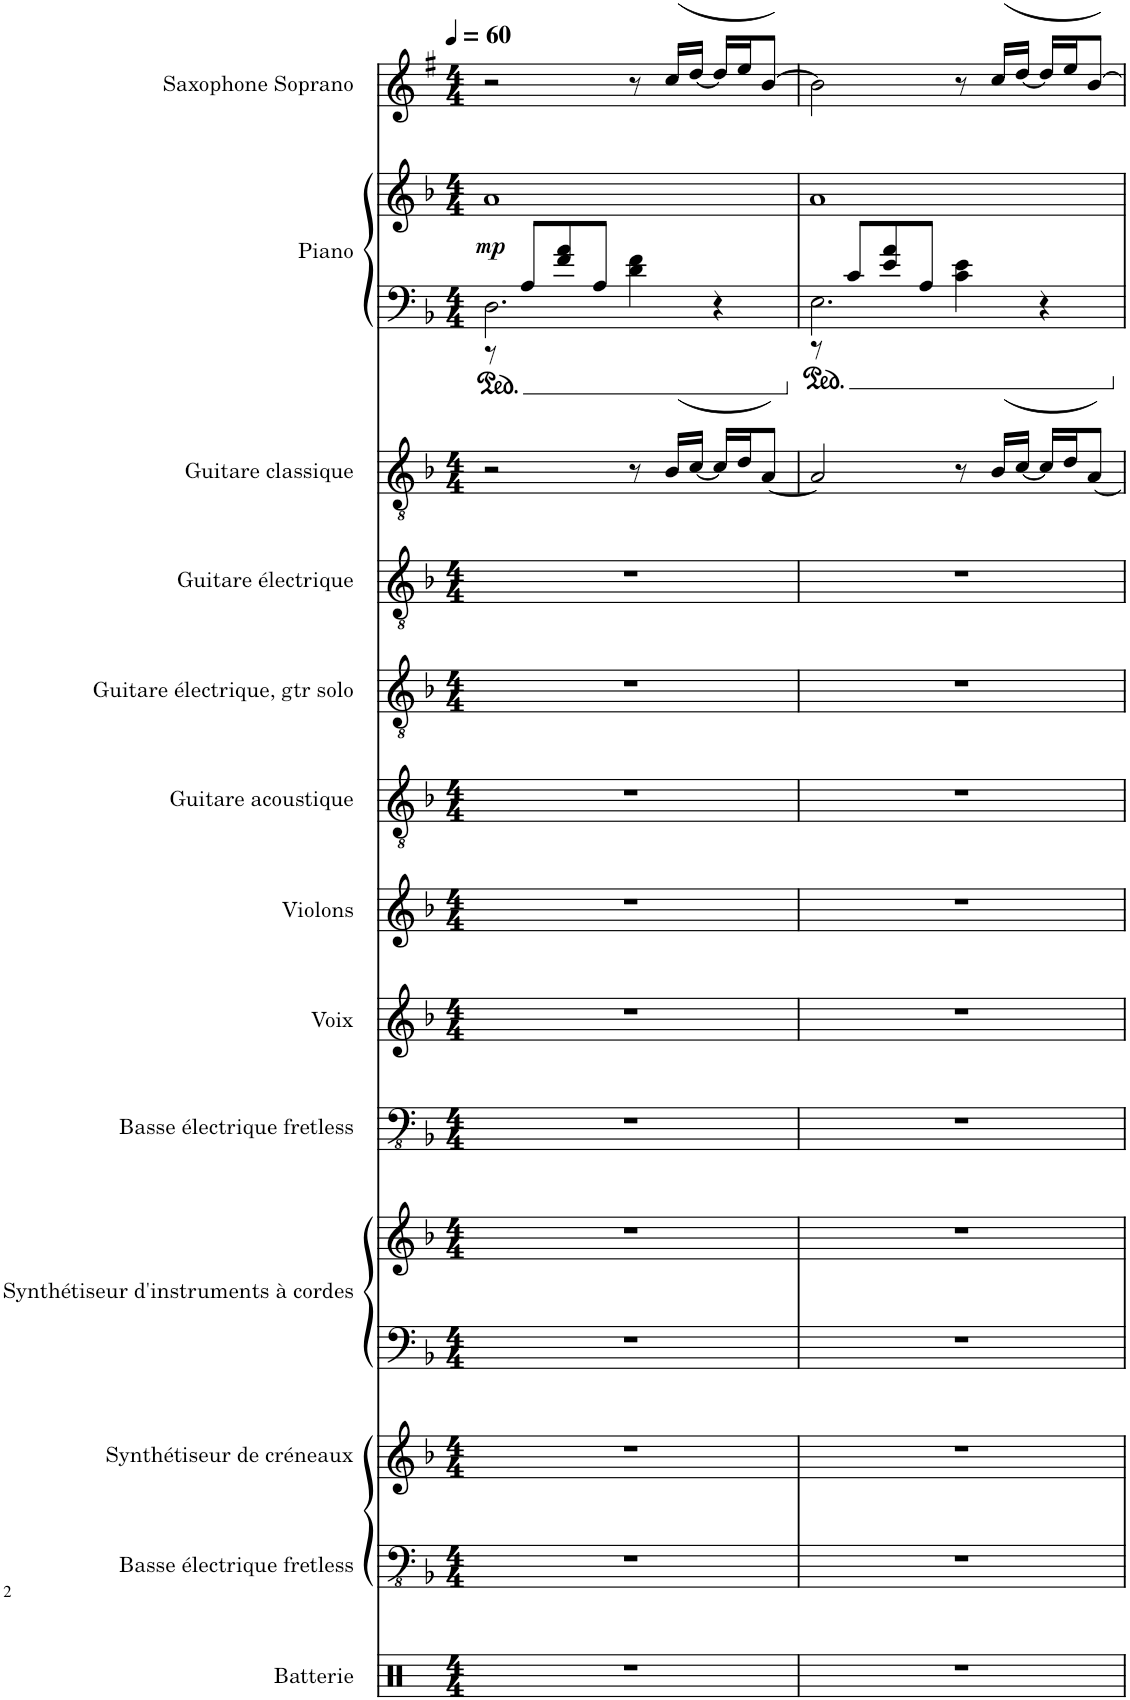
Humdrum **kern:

**kern	**kern	**kern	**kern	**kern	**kern	**kern	**kern	**kern	**kern	**kern	**kern	**kern	**kern	**dynam	**kern
*part13	*part12	*part11	*part10	*part10	*part9	*part8	*part7	*part6	*part5	*part4	*part3	*part2	*part2	*part2	*part1
*staff15	*staff14	*staff13	*staff12	*staff11	*staff10	*staff9	*staff8	*staff7	*staff6	*staff5	*staff4	*staff3	*staff2	*staff2/3	*staff1
*I"Batterie	*I"Basse électrique fretless	*I"Synthétiseur de créneaux	*I"Synthétiseur d'instruments à cordes	*	*I"Basse électrique fretless	*I"Voix	*I"Violons	*I"Guitare acoustique	*I"Guitare électrique, gtr solo	*I"Guitare électrique	*I"Guitare classique	*I"Piano	*	*	*I"Saxophone Soprano
*I'Bat.	*I'B. él. Frtl.	*I'Synth.	*I'Synth.	*	*I'B. él. Frtl.	*I'Vx.	*I'Vlns.	*I'Guit.	*I'Guit. El.	*I'Guit. El.	*I'Guit.	*I'Pia.	*	*	*I'Sax. S.
*clefX	*clefFv4	*clefG2	*clefF4	*clefG2	*clefFv4	*clefG2	*clefG2	*clefGv2	*clefGv2	*clefGv2	*clefGv2	*clefF4	*clefG2	*	*clefG2
*	*	*	*	*	*	*	*	*	*	*	*	*	*	*	*Trd1c2
*k[]	*k[b-]	*k[b-]	*k[b-]	*k[b-]	*k[b-]	*k[b-]	*k[b-]	*k[b-]	*k[b-]	*k[b-]	*k[b-]	*k[b-]	*k[b-]	*	*k[f#]
*M4/4	*M4/4	*M4/4	*M4/4	*M4/4	*M4/4	*M4/4	*M4/4	*M4/4	*M4/4	*M4/4	*M4/4	*M4/4	*M4/4	*	*M4/4
*MM60	*MM60	*MM60	*MM60	*MM60	*MM60	*MM60	*MM60	*MM60	*MM60	*MM60	*MM60	*MM60	*MM60	*	*MM60
=1	=1	=1	=1	=1	=1	=1	=1	=1	=1	=1	=1	=1	=1	=1	=1
*	*	*	*	*	*	*	*	*	*	*	*	*^	*	*	*
!	!	!	!	!	!	!	!	!	!	!	!	!	!	!	!LO:DY:b	!
1r	1r	1r	1r	1r	1r	1r	1r	1r	1r	1r	2r	2.D\	8r	1a	mp	2r
.	.	.	.	.	.	.	.	.	.	.	.	.	8A/L	.	.	.
.	.	.	.	.	.	.	.	.	.	.	.	.	8f/ 8a/	.	.	.
.	.	.	.	.	.	.	.	.	.	.	.	.	8A/J	.	.	.
.	.	.	.	.	.	.	.	.	.	.	8r	.	4d\ 4f\	.	.	8r
.	.	.	.	.	.	.	.	.	.	.	(16B-/LL	.	.	.	.	(16cc/LL
.	.	.	.	.	.	.	.	.	.	.	[16c/JJ	.	.	.	.	[16dd/JJ
.	.	.	.	.	.	.	.	.	.	.	16c/LL]	4r	4ryy	.	.	16dd/LL]
.	.	.	.	.	.	.	.	.	.	.	16d/J	.	.	.	.	16ee/J
.	.	.	.	.	.	.	.	.	.	.	[8A/J)	.	.	.	.	[8b/J)
=2	=2	=2	=2	=2	=2	=2	=2	=2	=2	=2	=2	=2	=2	=2	=2	=2
1r	1r	1r	1r	1r	1r	1r	1r	1r	1r	1r	2A/]	2.E\	8r	1a	.	2b\]
.	.	.	.	.	.	.	.	.	.	.	.	.	8c/L	.	.	.
.	.	.	.	.	.	.	.	.	.	.	.	.	8e/ 8a/	.	.	.
.	.	.	.	.	.	.	.	.	.	.	.	.	8A/J	.	.	.
.	.	.	.	.	.	.	.	.	.	.	8r	.	4c\ 4e\	.	.	8r
.	.	.	.	.	.	.	.	.	.	.	(16B-/LL	.	.	.	.	(16cc/LL
.	.	.	.	.	.	.	.	.	.	.	[16c/JJ	.	.	.	.	[16dd/JJ
.	.	.	.	.	.	.	.	.	.	.	16c/LL]	4r	4ryy	.	.	16dd/LL]
.	.	.	.	.	.	.	.	.	.	.	16d/J	.	.	.	.	16ee/J
.	.	.	.	.	.	.	.	.	.	.	[8A/J)	.	.	.	.	[8b/J)
*	*	*	*	*	*	*	*	*	*	*	*	*v	*v	*	*	*
=	=	=	=	=	=	=	=	=	=	=	=	=	=	=	=
*-	*-	*-	*-	*-	*-	*-	*-	*-	*-	*-	*-	*-	*-	*-	*-
